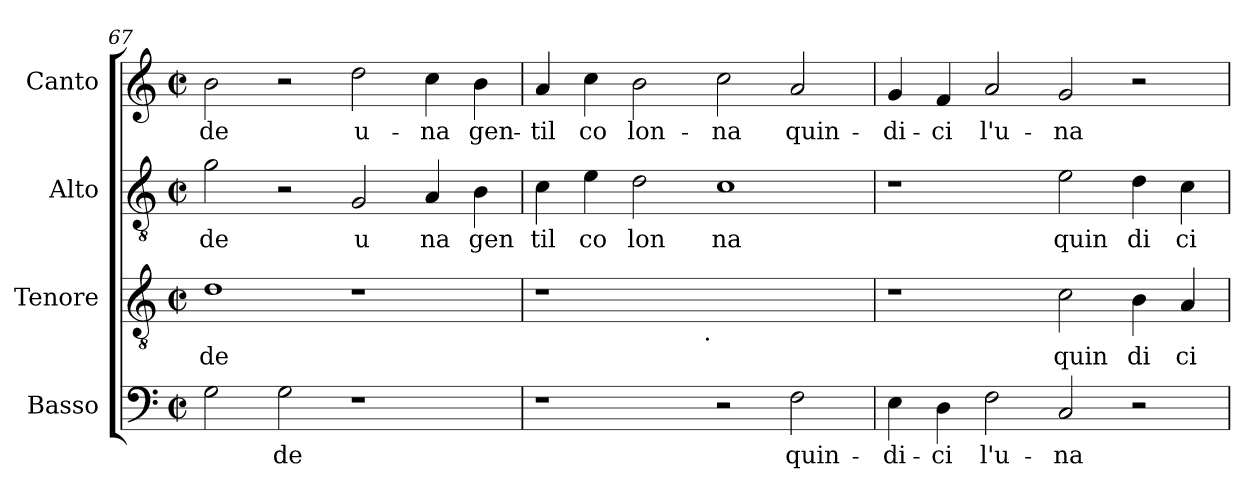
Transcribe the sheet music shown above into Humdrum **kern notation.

**kern	**text	**kern	**text	**kern	**text	**kern	**text
*part4	*part4	*part3	*part3	*part2	*part2	*part1	*part1
*staff4	*staff4	*staff3	*staff3	*staff2	*staff2	*staff1	*staff1
*I"Basso	*	*I"Tenore	*	*I"Alto	*	*I"Canto	*
*clefF4	*	*clefGv2	*	*clefGv2	*	*clefG2	*
*k[]	*	*k[]	*	*k[]	*	*k[]	*
*C:	*	*C:	*	*C:	*	*C:	*
*M2/2	*	*M2/2	*	*M2/2	*	*M2/2	*
*met(c|)	*	*met(c|)	*	*met(c|)	*	*met(c|)	*
=67	=67	=67	=67	=67	=67	=67	=67
!	!LO:LY:b:cj	!	!LO:LY:b:cj	!	!LO:LY:b:cj	!	!LO:LY:b:cj
2G\	--	1d	de	2g\	de	2b\	-de
!	!LO:LY:b:cj	!	!	!	!	!	!
2G\	-de	.	.	2r	.	2r	.
!	!	!	!	!	!LO:LY:b:cj	!	!LO:LY:b:cj
1r	.	1r	.	2G/	u	2dd\	u-
!	!	!	!	!	!LO:LY:b:cj	!	!LO:LY:b:cj
.	.	.	.	4A/	na	4cc\	-na
!	!	!	!	!	!LO:LY:b:cj	!	!LO:LY:b:cj
.	.	.	.	4B\	gen	4b\	gen-
=68	=68	=68	=68	=68	=68	=68	=68
!	!	!	!	!	!LO:LY:b:cj	!	!LO:LY:b:cj
*	*	*^	*	*	*	*	*
1r	.	1r	2ryy	.	4c\	til	4a/	-til
!	!	!	!	!	!	!LO:LY:b:cj	!	!LO:LY:b:cj
.	.	.	.	.	4e\	co	4cc\	co
!	!	!	!	!	!	!LO:LY:b:cj	!	!LO:LY:b:cj
.	.	.	4...ryy	.	2d\	lon	2b\	lon-
!	!	!	!LO:TX:b:t=.	!	!	!	!	!
.	.	.	1ryy	.	.	.	.	.
!	!	!	!	!	!	!LO:LY:b:cj	!	!LO:LY:b:cj
2r	.	1ryy	.	.	1c	na	2cc\	-na
!	!LO:LY:b:cj	!	!	!	!	!	!	!LO:LY:b:cj
2F\	quin-	.	.	.	.	.	2a/	quin-
.	.	.	32ryy	.	.	.	.	.
=69	=69	=69	=69	=69	=69	=69	=69	=69
!	!LO:LY:b:cj	!	!	!	!	!	!	!LO:LY:b:cj
*	*	*v	*v	*	*	*	*	*
4E\	-di-	1r	.	1r	.	4g/	-di-
!	!LO:LY:b:cj	!	!	!	!	!	!LO:LY:b:cj
4D\	-ci	.	.	.	.	4f/	-ci
!	!LO:LY:b:cj	!	!	!	!	!	!LO:LY:b:cj
2F\	l'u-	.	.	.	.	2a/	l'u-
!	!LO:LY:b:cj	!	!LO:LY:b:cj	!	!LO:LY:b:cj	!	!LO:LY:b:cj
2C/	-na	2c\	quin	2e\	quin	2g/	-na
!	!	!	!LO:LY:b:cj	!	!LO:LY:b:cj	!	!
2r	.	4B\	di	4d\	di	2r	.
!	!	!	!LO:LY:b:cj	!	!LO:LY:b:cj	!	!
.	.	4A/	ci	4c\	ci	.	.
=	=	=	=	=	=	=	=
*-	*-	*-	*-	*-	*-	*-	*-
